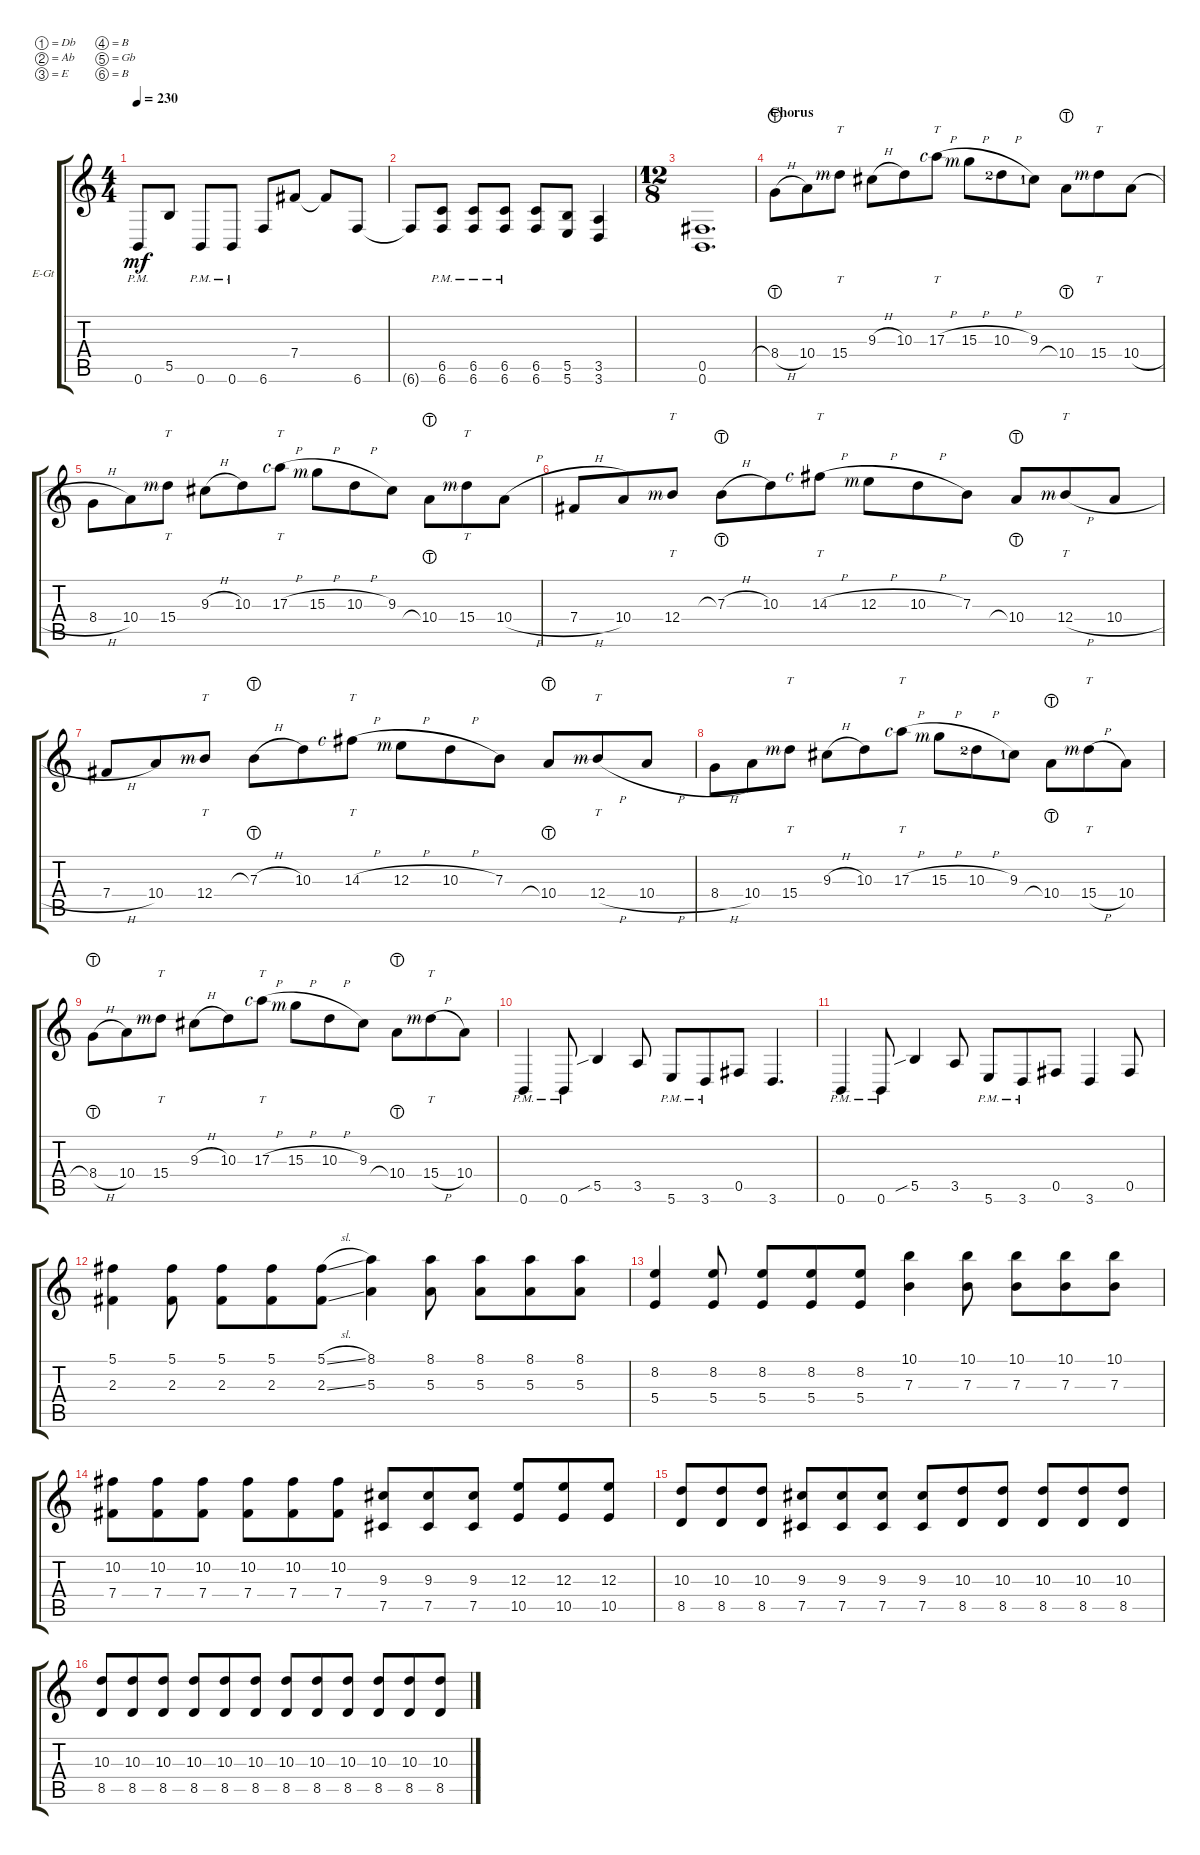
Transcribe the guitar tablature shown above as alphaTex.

\bracketExtendMode groupsimilarinstruments
\firstSystemTrackNameOrientation horizontal
\otherSystemsTrackNameOrientation horizontal
\track ("Electric Guitar 2" "E-Gt") {instrument distortionguitar}
\staff {score tabs}
\tuning (Db4 Ab3 E3 B2 Gb2 B1)
\ts (4 4)
\tempo 230
\clef g2
\ks c
0.6{pm}.8{dy mf} 5.5.8 0.6{pm}.8 0.6{pm}.8 6.6.8 7.4.8 7.4{t}.8 6.6.8 |
6.6{t}.8 (6.6{pm} 6.5{pm}).8 (6.5{pm} 6.6{pm}).8 (6.5{pm} 6.6{pm}).8 (6.6 6.5).8 (5.6 5.5).8 (3.6 3.5).4 |
\ts (12 8)
(0.6 0.5).1{d} |
\section ("" "Chorus")
8.4{h lht}.8 10.4.8 15.4{rf 3}.8{tt} 9.3{h}.8 10.3.8 17.3{h rf 5}.8{tt} 15.3{h rf 3}.8 10.3{h lf 3}.8 9.3{lf 2}.8 10.4{lht}.8 15.4{rf 3}.8{tt} 10.4{h}.8 |
8.4{h}.8 10.4.8 15.4{rf 3}.8{tt} 9.3{h}.8 10.3.8 17.3{h rf 5}.8{tt} 15.3{h rf 3}.8 10.3{h}.8 9.3.8 10.4{lht}.8 15.4{rf 3}.8{tt} 10.4{h}.8 |
7.4{h}.8 10.4.8 12.4{rf 3}.8{tt} 7.3{h lht}.8 10.3.8 14.3{h rf 5}.8{tt} 12.3{h rf 3}.8 10.3{h}.8 7.3.8 10.4{lht}.8 12.4{h rf 3}.8{tt} 10.4{h}.8 |
7.4{h}.8 10.4.8 12.4{rf 3}.8{tt} 7.3{h lht}.8 10.3.8 14.3{h rf 5}.8{tt} 12.3{h rf 3}.8 10.3{h}.8 7.3.8 10.4{lht}.8 12.4{h rf 3}.8{tt} 10.4{h}.8 |
8.4{h}.8 10.4.8 15.4{rf 3}.8{tt} 9.3{h}.8 10.3.8 17.3{h rf 5}.8{tt} 15.3{h rf 3}.8 10.3{h lf 3}.8 9.3{lf 2}.8 10.4{lht}.8 15.4{h rf 3}.8{tt} 10.4.8 |
8.4{h lht}.8 10.4.8 15.4{rf 3}.8{tt} 9.3{h}.8 10.3.8 17.3{h rf 5}.8{tt} 15.3{h rf 3}.8 10.3{h}.8 9.3.8 10.4{lht}.8 15.4{h rf 3}.8{tt} 10.4.8 |
0.6{pm}.4 0.6{pm}.8 5.5{sib}.4 3.5.8 5.6{pm}.8 3.6{pm}.8 0.5.8 3.6.4{d} |
0.6{pm}.4 0.6{pm}.8 5.5{sib}.4 3.5.8 5.6{pm}.8 3.6{pm}.8 0.5.8 3.6.4 0.5.8 |
(2.3 5.1).4 (2.3 5.1).8 (2.3 5.1).8 (2.3 5.1).8 (2.3{sl} 5.1{sl}).8 (5.3 8.1).4 (5.3 8.1).8 (5.3 8.1).8 (5.3 8.1).8 (5.3 8.1).8 |
(5.4 8.2).4 (5.4 8.2).8 (5.4 8.2).8 (5.4 8.2).8 (5.4 8.2).8 (7.3 10.1).4 (7.3 10.1).8 (7.3 10.1).8 (7.3 10.1).8 (7.3 10.1).8 |
(7.4 10.2).8 (10.2 7.4).8 (10.2 7.4).8 (10.2 7.4).8 (10.2 7.4).8 (10.2 7.4).8 (7.5 9.3).8 (7.5 9.3).8 (7.5 9.3).8 (10.5 12.3).8 (10.5 12.3).8 (10.5 12.3).8 |
(8.5 10.3).8 (8.5 10.3).8 (8.5 10.3).8 (7.5 9.3).8 (7.5 9.3).8 (7.5 9.3).8 (7.5 9.3).8 (8.5 10.3).8 (8.5 10.3).8 (8.5 10.3).8 (8.5 10.3).8 (8.5 10.3).8 |
(8.5 10.3).8 (8.5 10.3).8 (8.5 10.3).8 (8.5 10.3).8 (8.5 10.3).8 (8.5 10.3).8 (8.5 10.3).8 (8.5 10.3).8 (8.5 10.3).8 (8.5 10.3).8 (8.5 10.3).8 (8.5 10.3).8
